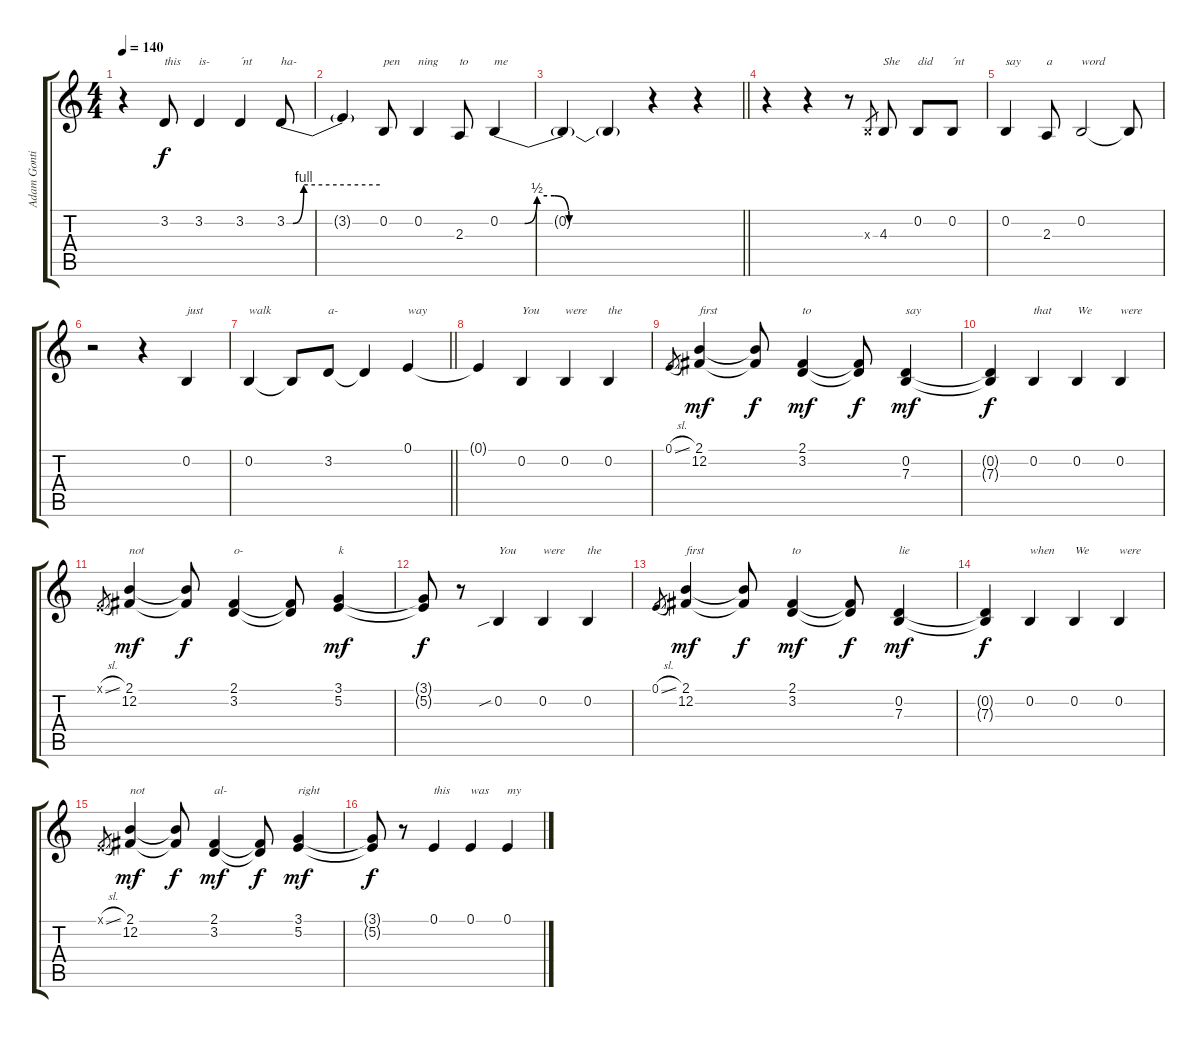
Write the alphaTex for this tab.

\track ("Adam Gontier Voice" "Adam Gonti") {instrument flute}
\staff {score tabs}
\tuning (E4 B3 G3 D3 A2 E2) {hide}
\ts (4 4)
\tempo 140
\clef g2
\ks c
r.4{dy f} 3.2.8{txt "this"} 3.2.4{txt "is-"} 3.2.4{txt "´nt"} 3.2{be (custom 0 0 4 0 11 4 60 4)}.8{txt "ha-"} |
3.2{t}.4 0.2.8{txt "pen"} 0.2.4{txt "ning"} 2.3.8{txt "to"} 0.2{be (custom 0 0 10 0 15 2 22 2 28 0 60 0)}.4{txt "me"} |
\barLineRight lightlight
0.2{t}.4 0.2{t}.4 r.4 r.4 |
r.4 r.4 r.8 4.3{x}.8{gr} 4.3.8{txt "She"} 0.2.8{txt "did"} 0.2.8{txt "´nt"} |
0.2.4{txt "say"} 2.3.8{txt "a"} 0.2.2{txt "word"} 0.2{t}.8 |
r.2 r.4 0.2.4{txt "just"} |
\barLineRight lightlight
0.2.4{txt "walk"} 0.2{t}.8 3.2.8{txt "a-"} 3.2{t}.4 0.1.4{txt "way"} |
0.1{t}.4 0.2.4{txt "You"} 0.2.4{txt "were"} 0.2.4{txt "the"} |
0.1{sl}.8{gr} (2.1 12.2).4{txt "first" dy mf} (2.1{t} 12.2{t}).8{dy f} (2.1 3.2).4{txt "to" dy mf} (2.1{t} 3.2{t}).8{dy f} (0.2 7.3).4{txt "say" dy mf} |
(0.2{t} 7.3{t}).4{dy f} 0.2.4{txt "that"} 0.2.4{txt "We"} 0.2.4{txt "were"} |
0.1{sl x}.8{gr} (2.1 12.2).4{txt "not" dy mf} (2.1{t} 12.2{t}).8{dy f} (2.1 3.2).4{txt "o-"} (2.1{t} 3.2{t}).8 (3.1 5.2).4{txt "k" dy mf} |
(3.1{t} 5.2{t}).8{dy f} r.8 0.2{sib}.4{txt "You"} 0.2.4{txt "were"} 0.2.4{txt "the"} |
0.1{sl}.8{gr} (2.1 12.2).4{txt "first" dy mf} (2.1{t} 12.2{t}).8{dy f} (2.1 3.2).4{txt "to" dy mf} (2.1{t} 3.2{t}).8{dy f} (0.2 7.3).4{txt "lie" dy mf} |
(0.2{t} 7.3{t}).4{dy f} 0.2.4{txt "when"} 0.2.4{txt "We"} 0.2.4{txt "were"} |
0.1{sl x}.8{gr} (2.1 12.2).4{txt "not" dy mf} (2.1{t} 12.2{t}).8{dy f} (2.1 3.2).4{txt "al-" dy mf} (2.1{t} 3.2{t}).8{dy f} (3.1 5.2).4{txt "right" dy mf} |
(3.1{t} 5.2{t}).8{dy f} r.8 0.1.4{txt "this"} 0.1.4{txt "was"} 0.1.4{txt "my"}
